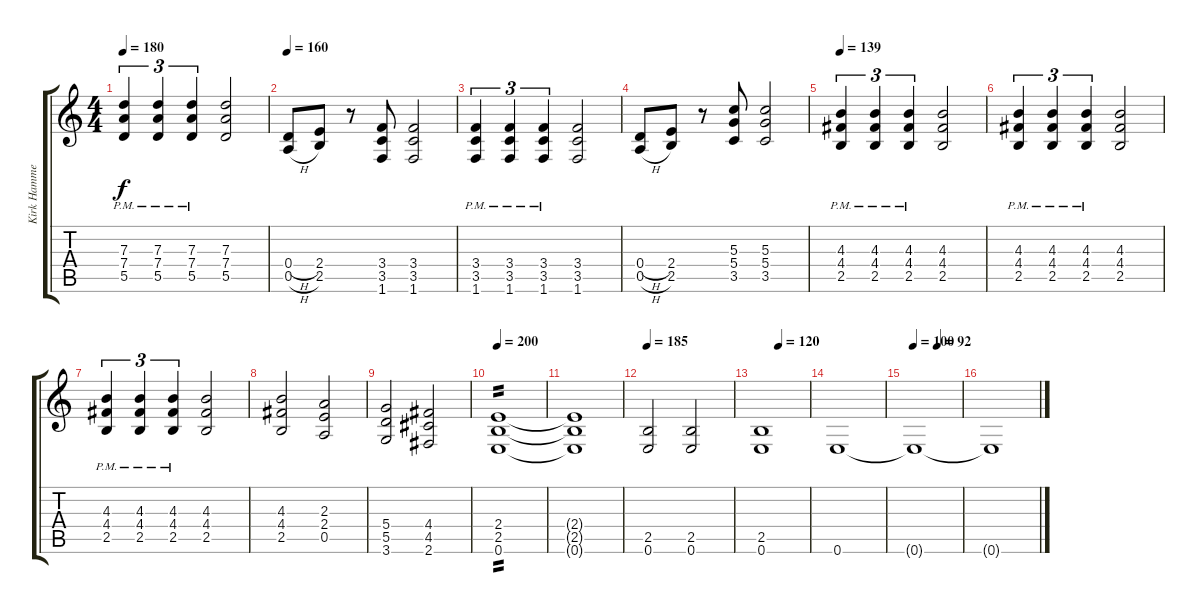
\track ("Kirk Hammet" "Kirk Hamme") {instrument electricguitarclean}
\staff {score tabs}
\tuning (E4 B3 G3 D3 A2 E2) {hide}
\ts (4 4)
\tempo 180
\clef g2
\ks c
(7.3{pm} 7.4{pm} 5.5{pm}).4{tu (3 2) dy f} (7.3{pm} 7.4{pm} 5.5{pm}).4{tu (3 2)} (7.3{pm} 7.4{pm} 5.5{pm}).4{tu (3 2)} (7.3 7.4 5.5).2 |
\tempo 160
(0.4{h} 0.5{h}).8 (2.4 2.5).8 r.8 (3.4 3.5 1.6).8 (3.4 3.5 1.6).2 |
(3.4{pm} 3.5{pm} 1.6{pm}).4{tu (3 2)} (3.4{pm} 3.5{pm} 1.6{pm}).4{tu (3 2)} (3.4{pm} 3.5{pm} 1.6{pm}).4{tu (3 2)} (3.4 3.5 1.6).2 |
(0.4{h} 0.5{h}).8 (2.4 2.5).8 r.8 (5.3 5.4 3.5).8 (5.3 5.4 3.5).2 |
\tempo 139
(4.3{pm} 4.4{pm} 2.5{pm}).4{tu (3 2)} (4.3{pm} 4.4{pm} 2.5{pm}).4{tu (3 2)} (4.3{pm} 4.4{pm} 2.5{pm}).4{tu (3 2)} (4.3 4.4 2.5).2 |
(4.3{pm} 4.4{pm} 2.5{pm}).4{tu (3 2)} (4.3{pm} 4.4{pm} 2.5{pm}).4{tu (3 2)} (4.3{pm} 4.4{pm} 2.5{pm}).4{tu (3 2)} (4.3 4.4 2.5).2 |
(4.3{pm} 4.4{pm} 2.5{pm}).4{tu (3 2)} (4.3{pm} 4.4{pm} 2.5{pm}).4{tu (3 2)} (4.3{pm} 4.4{pm} 2.5{pm}).4{tu (3 2)} (4.3 4.4 2.5).2 |
(4.3 4.4 2.5).2 (2.3 2.4 0.5).2 |
(5.4 5.5 3.6).2 (4.4 4.5 2.6).2 |
\tempo 200
(2.4 2.5 0.6).1{tp 2} |
(2.4{t} 2.5{t} 0.6{t}).1 |
\tempo 185
(2.5 0.6).2 (2.5 0.6).2 |
\tempo (120 0.375)
(2.5 0.6).1 |
0.6.1 |
\tempo 100
\tempo (92 0.5)
0.6{t}.1 |
0.6{t}.1
